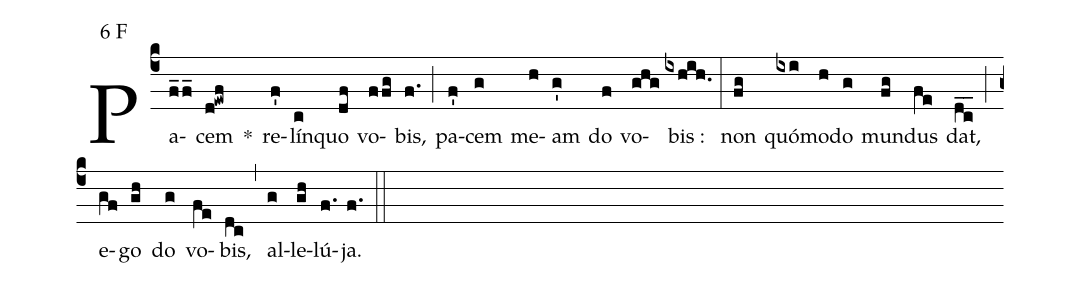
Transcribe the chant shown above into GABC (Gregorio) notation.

mode:6 F;
%%
(c4) Pa(f_2f_)cem(d!ewf) *() re(f')lín(c)quo(df) vo(ffg)bis,(f.) (;) pa(f')cem(g) me(h)am(g') do(f) vo(ghg)bis :(ixhih.) (:) non(fg) quó(ixi)mo(h)do(g) mun(fg)dus(fe) dat,(dc__) (;) e(gf)go(gh) do(g) vo(fe)bis,(dc) (,) al(g)le(gh)lú(f.)ja.(f.) (::)
